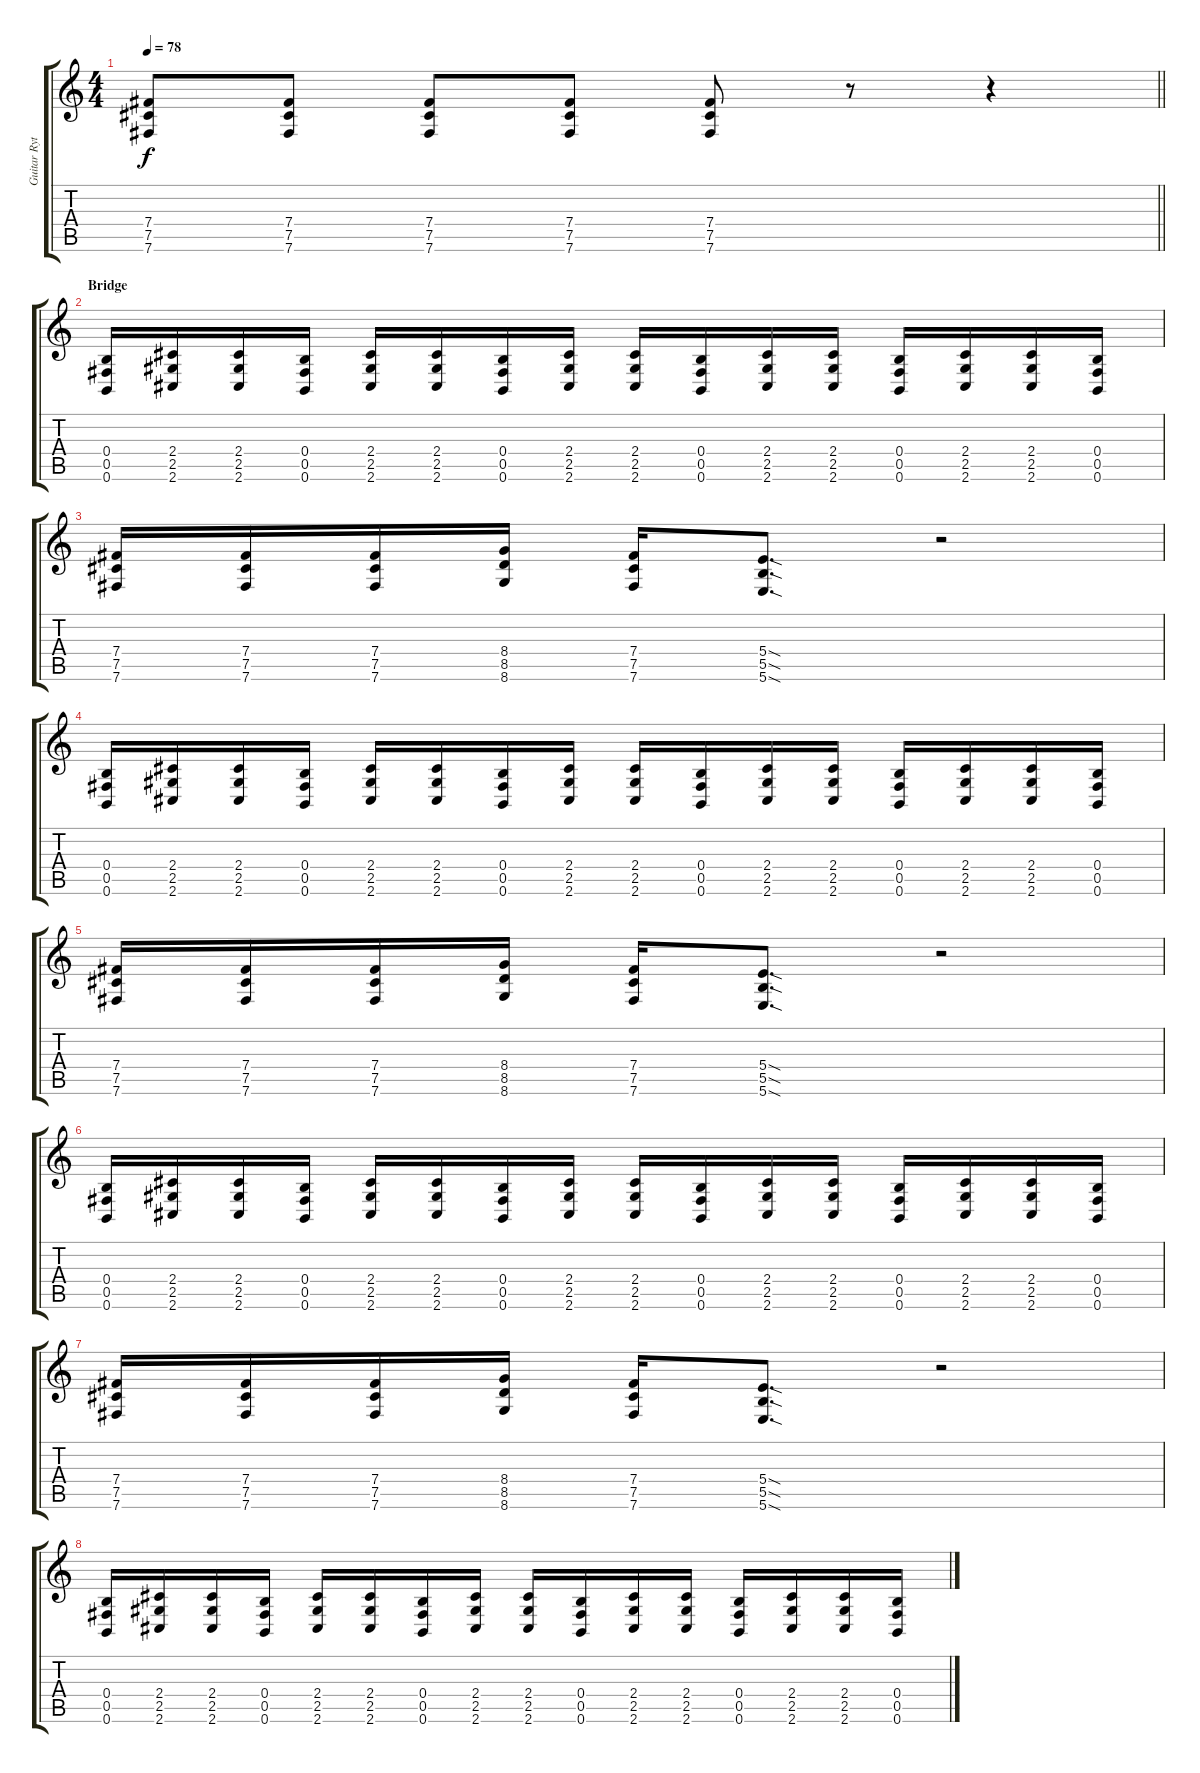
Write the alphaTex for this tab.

\track ("Guitar Rythm Dist" "Guitar Ryt") {instrument distortionguitar}
\staff {score tabs}
\tuning (Db4 Ab3 E3 B2 Gb2 B1) {hide}
\ts (4 4)
\tempo 78
\clef g2
\barLineRight lightlight
\ks c
(7.4 7.5 7.6).8{dy f} (7.4 7.5 7.6).8 (7.4 7.5 7.6).8 (7.4 7.5 7.6).8 (7.4 7.5 7.6).8 r.8 r.4 |
\section ("" "Bridge")
(0.4 0.5 0.6).16 (2.4 2.5 2.6).16 (2.4 2.5 2.6).16 (0.4 0.5 0.6).16 (2.4 2.5 2.6).16 (2.4 2.5 2.6).16 (0.4 0.5 0.6).16 (2.4 2.5 2.6).16 (2.4 2.5 2.6).16 (0.4 0.5 0.6).16 (2.4 2.5 2.6).16 (2.4 2.5 2.6).16 (0.4 0.5 0.6).16 (2.4 2.5 2.6).16 (2.4 2.5 2.6).16 (0.4 0.5 0.6).16 |
(7.4 7.5 7.6).16 (7.4 7.5 7.6).16 (7.4 7.5 7.6).16 (8.4 8.5 8.6).16 (7.4 7.5 7.6).16 (5.4{sod} 5.5{sod} 5.6{sod}).8{d} r.2 |
(0.4 0.5 0.6).16 (2.4 2.5 2.6).16 (2.4 2.5 2.6).16 (0.4 0.5 0.6).16 (2.4 2.5 2.6).16 (2.4 2.5 2.6).16 (0.4 0.5 0.6).16 (2.4 2.5 2.6).16 (2.4 2.5 2.6).16 (0.4 0.5 0.6).16 (2.4 2.5 2.6).16 (2.4 2.5 2.6).16 (0.4 0.5 0.6).16 (2.4 2.5 2.6).16 (2.4 2.5 2.6).16 (0.4 0.5 0.6).16 |
(7.4 7.5 7.6).16 (7.4 7.5 7.6).16 (7.4 7.5 7.6).16 (8.4 8.5 8.6).16 (7.4 7.5 7.6).16 (5.4{sod} 5.5{sod} 5.6{sod}).8{d} r.2 |
(0.4 0.5 0.6).16 (2.4 2.5 2.6).16 (2.4 2.5 2.6).16 (0.4 0.5 0.6).16 (2.4 2.5 2.6).16 (2.4 2.5 2.6).16 (0.4 0.5 0.6).16 (2.4 2.5 2.6).16 (2.4 2.5 2.6).16 (0.4 0.5 0.6).16 (2.4 2.5 2.6).16 (2.4 2.5 2.6).16 (0.4 0.5 0.6).16 (2.4 2.5 2.6).16 (2.4 2.5 2.6).16 (0.4 0.5 0.6).16 |
(7.4 7.5 7.6).16 (7.4 7.5 7.6).16 (7.4 7.5 7.6).16 (8.4 8.5 8.6).16 (7.4 7.5 7.6).16 (5.4{sod} 5.5{sod} 5.6{sod}).8{d} r.2 |
(0.4 0.5 0.6).16 (2.4 2.5 2.6).16 (2.4 2.5 2.6).16 (0.4 0.5 0.6).16 (2.4 2.5 2.6).16 (2.4 2.5 2.6).16 (0.4 0.5 0.6).16 (2.4 2.5 2.6).16 (2.4 2.5 2.6).16 (0.4 0.5 0.6).16 (2.4 2.5 2.6).16 (2.4 2.5 2.6).16 (0.4 0.5 0.6).16 (2.4 2.5 2.6).16 (2.4 2.5 2.6).16 (0.4 0.5 0.6).16
